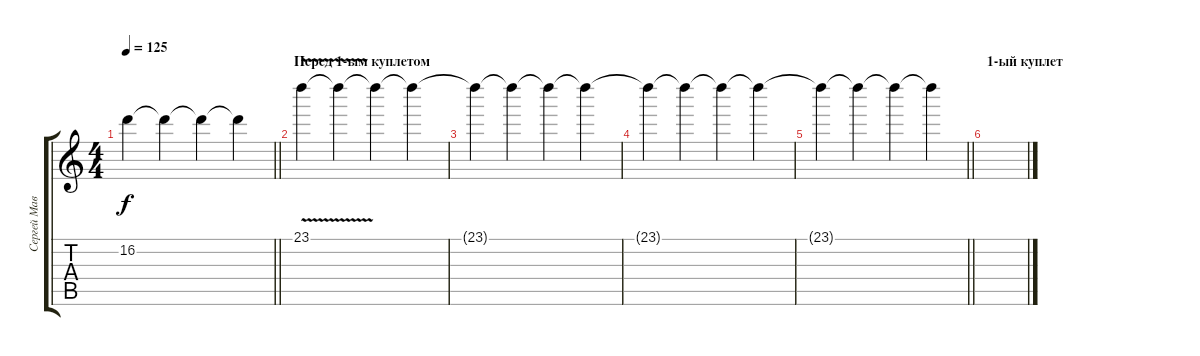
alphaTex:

\track ("Сергей Маврин" "Сергей Мав") {instrument overdrivenguitar}
\staff {score tabs}
\tuning (Eb4 Bb3 Gb3 Db3 Ab2 Db2) {hide}
\ts (4 4)
\tempo 125
\clef g2
\barLineRight lightlight
\ks c
16.2{t}.4{dy f} 16.2{t}.4 16.2{t}.4 16.2{t}.4 |
\section ("" "Перед 1-ым куплетом")
23.1{v}.4{volume 10} 23.1{t}.4 23.1{t}.4 23.1{t}.4 |
23.1{t}.4{volume 9} 23.1{t}.4 23.1{t}.4 23.1{t}.4 |
23.1{t}.4{volume 8} 23.1{t}.4 23.1{t}.4 23.1{t}.4 |
\barLineRight lightlight
23.1{t}.4{volume 7} 23.1{t}.4 23.1{t}.4 23.1{t}.4 |
\section ("" "1-ый куплет")
